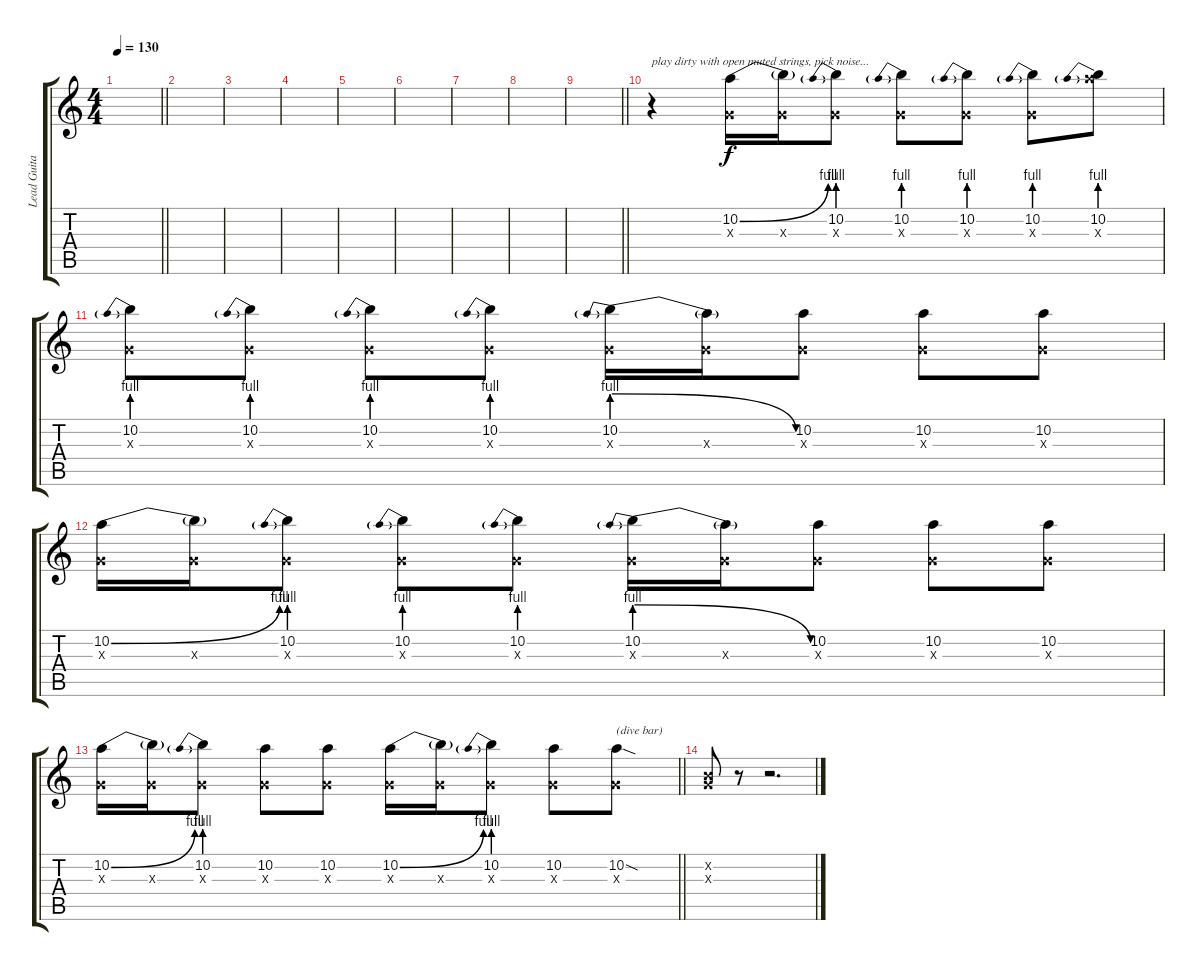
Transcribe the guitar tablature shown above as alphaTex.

\track ("Lead Guitar" "Lead Guita") {instrument distortionguitar}
\staff {score tabs}
\tuning (E4 B3 G3 D3 A2 E2) {hide}
\ts (4 4)
\tempo 130
\clef g2
\barLineRight lightlight
\ks c
|
|
|
|
|
|
|
|
\barLineRight lightlight
|
r.4{txt "play dirty with open muted strings, pick noise..."} (10.2{be (bend 0 0 60 4)} 0.3{x}).16 (10.2{t} 0.3{x}).16 (10.2{be (prebend 0 4 60 4)} 0.3{x}).8 (10.2{be (prebend 0 4 60 4)} 0.3{x}).8 (10.2{be (prebend 0 4 60 4)} 0.3{x}).8 (10.2{be (prebend 0 4 60 4)} 0.3{x}).8 (10.2{be (prebend 0 4 60 4)} 14.3{x}).8 |
(10.2{be (prebend 0 4 60 4)} 0.3{x}).8 (10.2{be (prebend 0 4 60 4)} 0.3{x}).8 (10.2{be (prebend 0 4 60 4)} 0.3{x}).8 (10.2{be (prebend 0 4 60 4)} 0.3{x}).8 (10.2{be (prebendrelease 0 4 60 0)} 0.3{x}).16 (10.2{t} 0.3{x}).16 (10.2 0.3{x}).8 (10.2 0.3{x}).8 (10.2 0.3{x}).8 |
(10.2{be (bend 0 0 60 4)} 0.3{x}).16 (10.2{t} 0.3{x}).16 (10.2{be (prebend 0 4 60 4)} 0.3{x}).8 (10.2{be (prebend 0 4 60 4)} 0.3{x}).8 (10.2{be (prebend 0 4 60 4)} 0.3{x}).8 (10.2{be (prebendrelease 0 4 60 0)} 0.3{x}).16 (10.2{t} 0.3{x}).16 (10.2 0.3{x}).8 (10.2 0.3{x}).8 (10.2 0.3{x}).8 |
\barLineRight lightlight
(10.2{be (bend 0 0 60 4)} 0.3{x}).16 (10.2{t} 0.3{x}).16 (10.2{be (prebend 0 4 60 4)} 0.3{x}).8 (10.2 0.3{x}).8 (10.2 0.3{x}).8 (10.2{be (bend 0 0 60 4)} 0.3{x}).16 (10.2{t} 0.3{x}).16 (10.2{be (prebend 0 4 60 4)} 0.3{x}).8 (10.2 0.3{x}).8 (10.2{sod} 0.3{x}).8{txt "(dive bar)"} |
(0.2{x} 0.3{x}).8 r.8 r.2{d}
